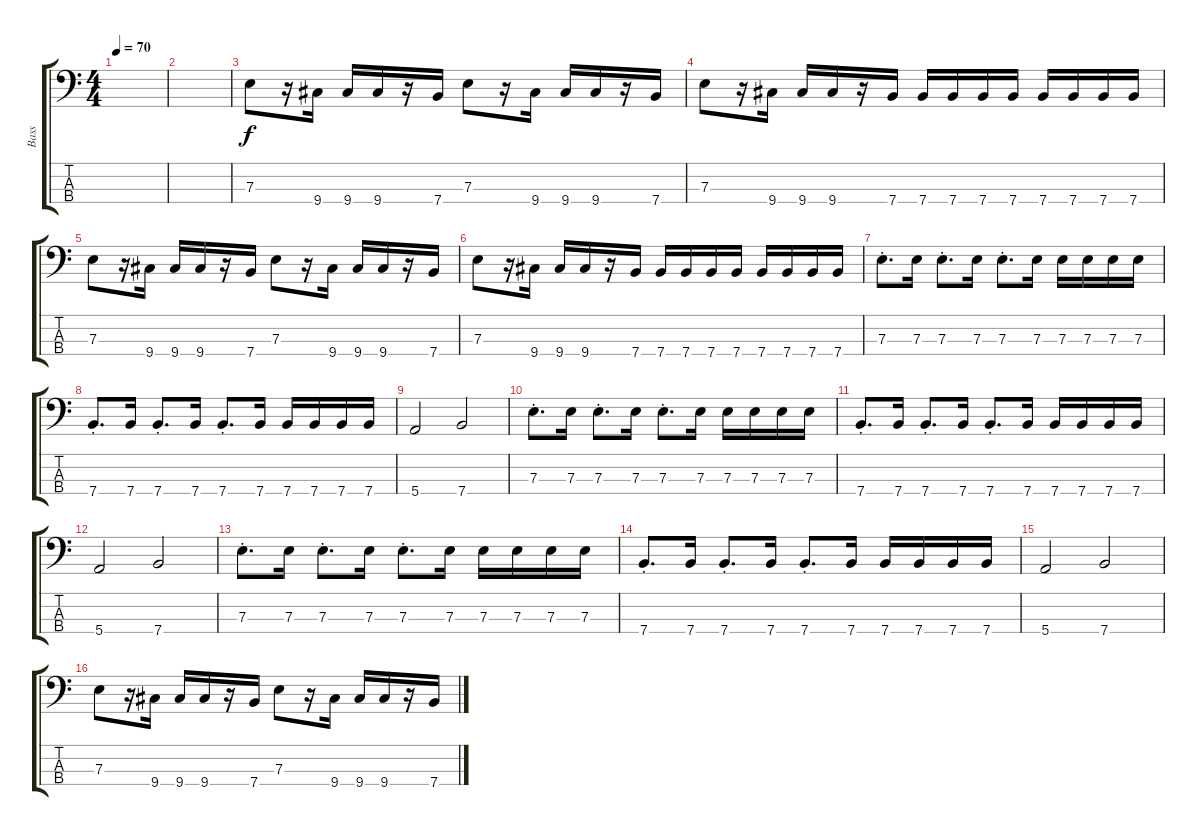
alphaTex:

\track ("Bass" "Bass") {instrument electricbassfinger}
\staff {score tabs}
\tuning (G2 D2 A1 E1) {hide}
\ts (4 4)
\tempo 70
\clef f4
\ks c
|
|
7.3.8 r.16 9.4.16 9.4.16 9.4.16 r.16 7.4.16 7.3.8 r.16 9.4.16 9.4.16 9.4.16 r.16 7.4.16 |
7.3.8 r.16 9.4.16 9.4.16 9.4.16 r.16 7.4.16 7.4.16 7.4.16 7.4.16 7.4.16 7.4.16 7.4.16 7.4.16 7.4.16 |
7.3.8 r.16 9.4.16 9.4.16 9.4.16 r.16 7.4.16 7.3.8 r.16 9.4.16 9.4.16 9.4.16 r.16 7.4.16 |
7.3.8 r.16 9.4.16 9.4.16 9.4.16 r.16 7.4.16 7.4.16 7.4.16 7.4.16 7.4.16 7.4.16 7.4.16 7.4.16 7.4.16 |
7.3{st}.8{d} 7.3.16 7.3{st}.8{d} 7.3.16 7.3{st}.8{d} 7.3.16 7.3.16 7.3.16 7.3.16 7.3.16 |
7.4{st}.8{d} 7.4.16 7.4{st}.8{d} 7.4.16 7.4{st}.8{d} 7.4.16 7.4.16 7.4.16 7.4.16 7.4.16 |
5.4.2 7.4.2 |
7.3{st}.8{d} 7.3.16 7.3{st}.8{d} 7.3.16 7.3{st}.8{d} 7.3.16 7.3.16 7.3.16 7.3.16 7.3.16 |
7.4{st}.8{d} 7.4.16 7.4{st}.8{d} 7.4.16 7.4{st}.8{d} 7.4.16 7.4.16 7.4.16 7.4.16 7.4.16 |
5.4.2 7.4.2 |
7.3{st}.8{d} 7.3.16 7.3{st}.8{d} 7.3.16 7.3{st}.8{d} 7.3.16 7.3.16 7.3.16 7.3.16 7.3.16 |
7.4{st}.8{d} 7.4.16 7.4{st}.8{d} 7.4.16 7.4{st}.8{d} 7.4.16 7.4.16 7.4.16 7.4.16 7.4.16 |
5.4.2 7.4.2 |
7.3.8 r.16 9.4.16 9.4.16 9.4.16 r.16 7.4.16 7.3.8 r.16 9.4.16 9.4.16 9.4.16 r.16 7.4.16
